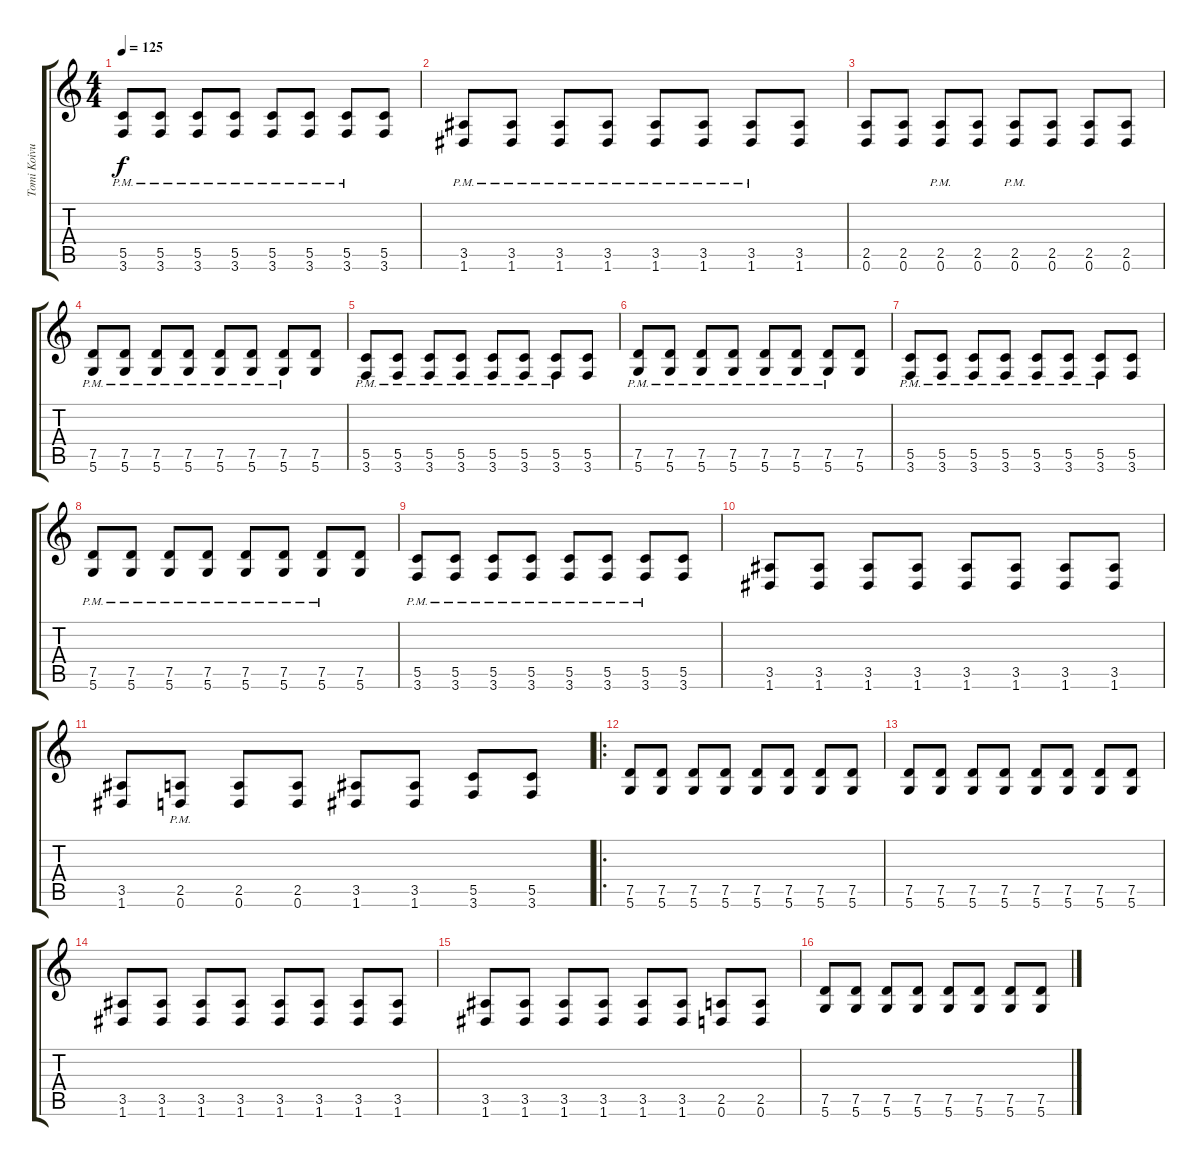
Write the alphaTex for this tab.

\track ("Tomi Koivusaari" "Tomi Koivu") {instrument distortionguitar}
\staff {score tabs}
\tuning (D4 A3 F3 C3 G2 D2) {hide}
\ts (4 4)
\tempo 125
\clef g2
\ks c
(5.5 3.6{pm}).8{dy f} (5.5 3.6{pm}).8 (5.5 3.6{pm}).8 (5.5 3.6{pm}).8 (5.5 3.6{pm}).8 (5.5 3.6{pm}).8 (5.5 3.6{pm}).8 (5.5 3.6).8 |
(3.5 1.6{pm}).8 (3.5 1.6{pm}).8 (3.5 1.6{pm}).8 (3.5 1.6{pm}).8 (3.5 1.6{pm}).8 (3.5 1.6{pm}).8 (3.5 1.6{pm}).8 (3.5 1.6).8 |
(2.5 0.6).8 (2.5 0.6).8 (2.5{pm} 0.6{pm}).8 (2.5 0.6).8 (2.5{pm} 0.6{pm}).8 (2.5 0.6).8 (2.5 0.6).8 (2.5 0.6).8 |
(7.5 5.6{pm}).8 (7.5 5.6{pm}).8 (7.5 5.6{pm}).8 (7.5 5.6{pm}).8 (7.5 5.6{pm}).8 (7.5 5.6{pm}).8 (7.5 5.6{pm}).8 (7.5 5.6).8 |
(5.5 3.6{pm}).8 (5.5 3.6{pm}).8 (5.5 3.6{pm}).8 (5.5 3.6{pm}).8 (5.5 3.6{pm}).8 (5.5 3.6{pm}).8 (5.5 3.6{pm}).8 (5.5 3.6).8 |
(7.5 5.6{pm}).8 (7.5 5.6{pm}).8 (7.5 5.6{pm}).8 (7.5 5.6{pm}).8 (7.5 5.6{pm}).8 (7.5 5.6{pm}).8 (7.5 5.6{pm}).8 (7.5 5.6).8 |
(5.5 3.6{pm}).8 (5.5 3.6{pm}).8 (5.5 3.6{pm}).8 (5.5 3.6{pm}).8 (5.5 3.6{pm}).8 (5.5 3.6{pm}).8 (5.5 3.6{pm}).8 (5.5 3.6).8 |
(7.5 5.6{pm}).8 (7.5 5.6{pm}).8 (7.5 5.6{pm}).8 (7.5 5.6{pm}).8 (7.5 5.6{pm}).8 (7.5 5.6{pm}).8 (7.5 5.6{pm}).8 (7.5 5.6).8 |
(5.5 3.6{pm}).8 (5.5 3.6{pm}).8 (5.5 3.6{pm}).8 (5.5 3.6{pm}).8 (5.5 3.6{pm}).8 (5.5 3.6{pm}).8 (5.5 3.6{pm}).8 (5.5 3.6).8 |
(3.5 1.6).8 (3.5 1.6).8 (3.5 1.6).8 (3.5 1.6).8 (3.5 1.6).8 (3.5 1.6).8 (3.5 1.6).8 (3.5 1.6).8 |
(3.5 1.6).8 (2.5 0.6{pm}).8 (2.5 0.6).8 (2.5 0.6).8 (3.5 1.6).8 (3.5 1.6).8 (5.5 3.6).8 (5.5 3.6).8 |
\ro
(7.5 5.6).8 (7.5 5.6).8 (7.5 5.6).8 (7.5 5.6).8 (7.5 5.6).8 (7.5 5.6).8 (7.5 5.6).8 (7.5 5.6).8 |
(7.5 5.6).8 (7.5 5.6).8 (7.5 5.6).8 (7.5 5.6).8 (7.5 5.6).8 (7.5 5.6).8 (7.5 5.6).8 (7.5 5.6).8 |
(3.5 1.6).8 (3.5 1.6).8 (3.5 1.6).8 (3.5 1.6).8 (3.5 1.6).8 (3.5 1.6).8 (3.5 1.6).8 (3.5 1.6).8 |
(3.5 1.6).8 (3.5 1.6).8 (3.5 1.6).8 (3.5 1.6).8 (3.5 1.6).8 (3.5 1.6).8 (2.5 0.6).8 (2.5 0.6).8 |
(7.5 5.6).8 (7.5 5.6).8 (7.5 5.6).8 (7.5 5.6).8 (7.5 5.6).8 (7.5 5.6).8 (7.5 5.6).8 (7.5 5.6).8
